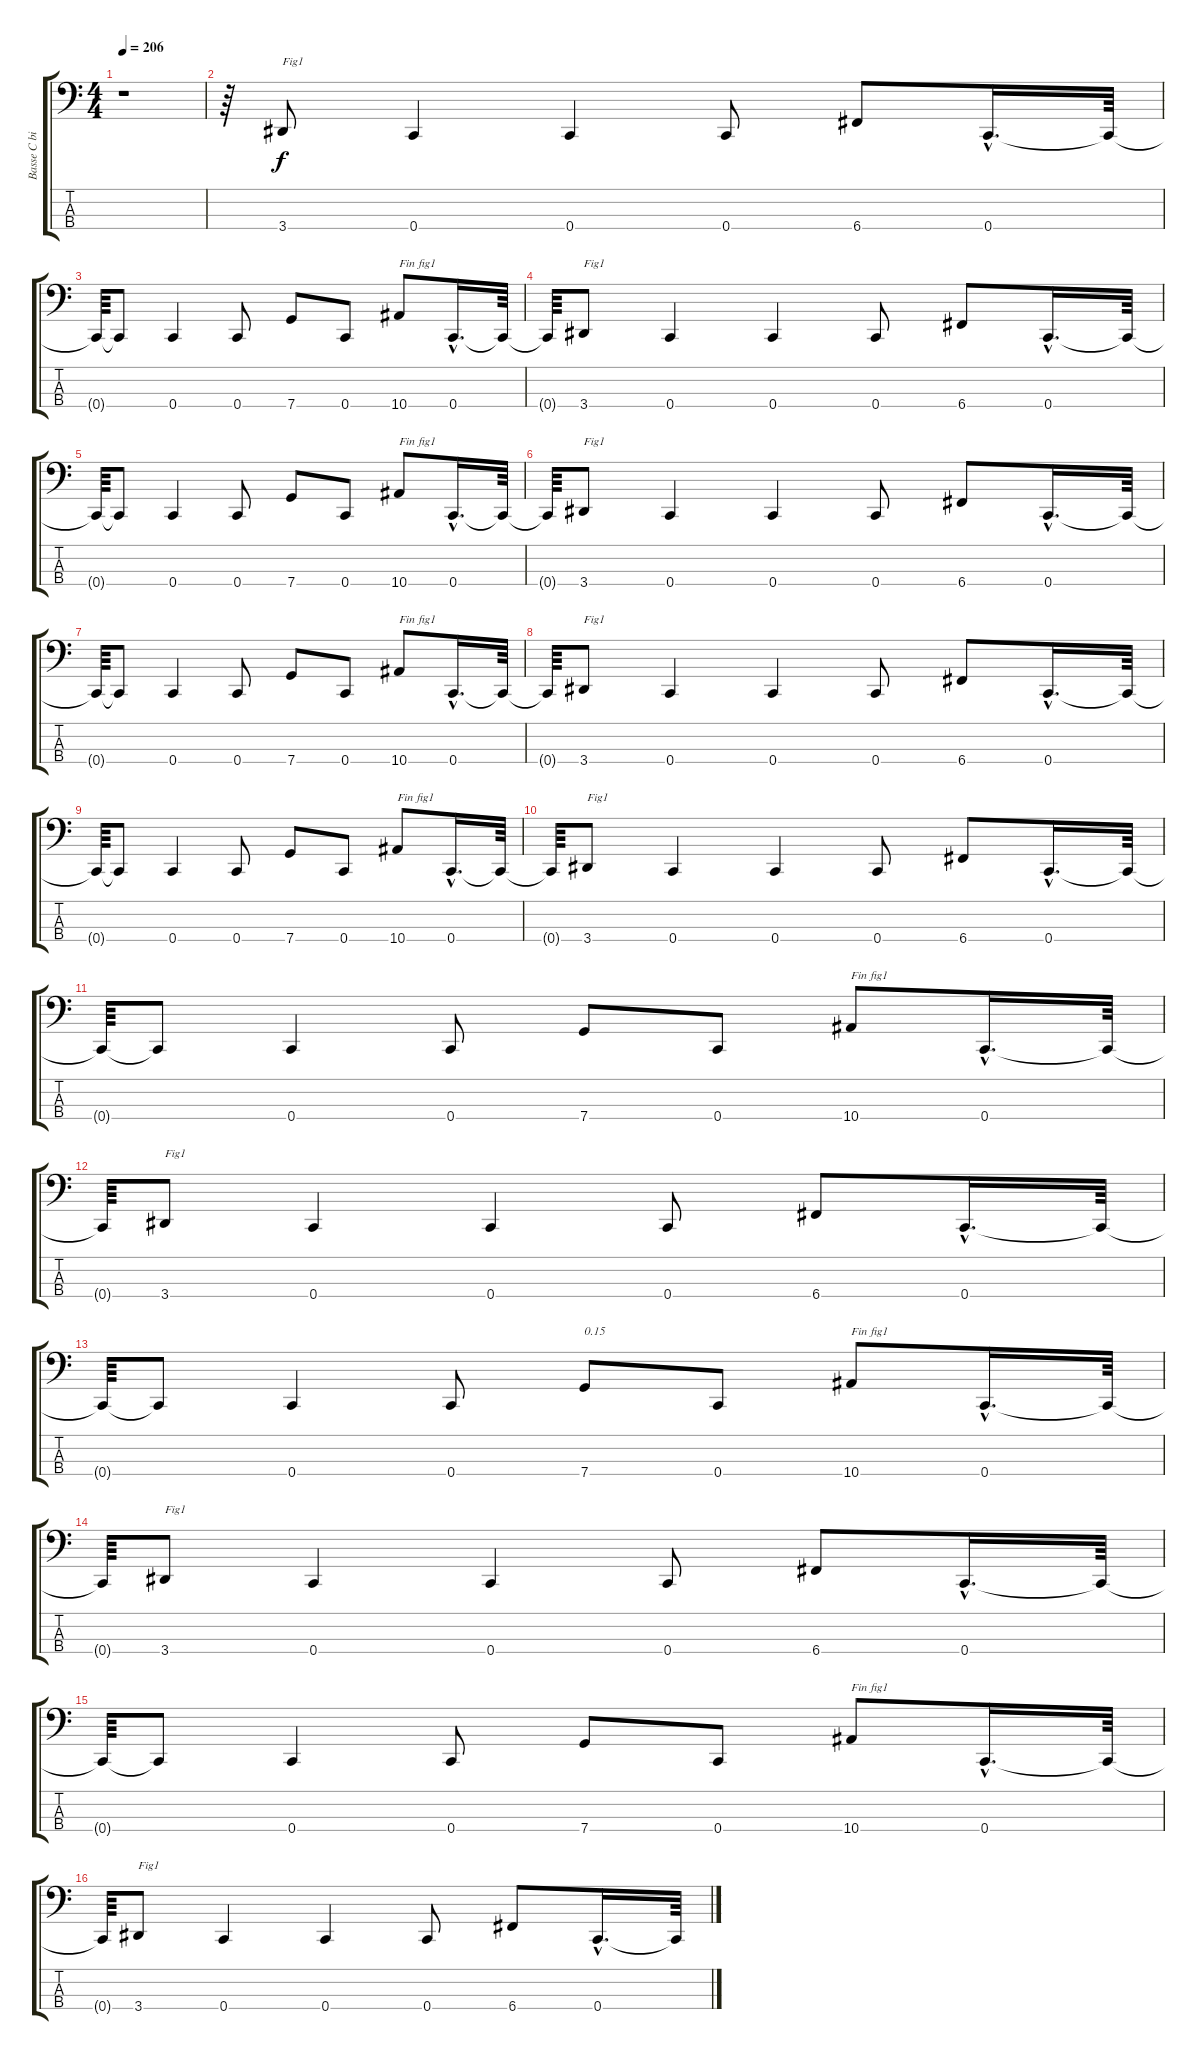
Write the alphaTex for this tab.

\track ("Basse C bis" "Basse C bi") {instrument synthbass2}
\staff {score tabs}
\tuning (Eb2 Bb1 F1 C1) {hide}
\ts (4 4)
\tempo 206
\clef f4
\ks c
r.1{dy f instrument synthbass2} |
r.64 3.4.8{txt "Fig1"} 0.4.4 0.4.4 0.4.8 6.4.8 0.4{hac}.16{d} 0.4{t}.64 |
0.4{t}.64 0.4{t}.8 0.4.4 0.4.8 7.4.8 0.4.8 10.4.8{txt "Fin fig1"} 0.4{hac}.16{d} 0.4{t}.64 |
0.4{t}.64 3.4.8{txt "Fig1"} 0.4.4 0.4.4 0.4.8 6.4.8 0.4{hac}.16{d} 0.4{t}.64 |
0.4{t}.64 0.4{t}.8 0.4.4 0.4.8 7.4.8 0.4.8 10.4.8{txt "Fin fig1"} 0.4{hac}.16{d} 0.4{t}.64 |
0.4{t}.64 3.4.8{txt "Fig1"} 0.4.4 0.4.4 0.4.8 6.4.8 0.4{hac}.16{d} 0.4{t}.64 |
0.4{t}.64 0.4{t}.8 0.4.4 0.4.8 7.4.8 0.4.8 10.4.8{txt "Fin fig1"} 0.4{hac}.16{d} 0.4{t}.64 |
0.4{t}.64 3.4.8{txt "Fig1"} 0.4.4 0.4.4 0.4.8 6.4.8 0.4{hac}.16{d} 0.4{t}.64 |
0.4{t}.64 0.4{t}.8 0.4.4 0.4.8 7.4.8 0.4.8 10.4.8{txt "Fin fig1"} 0.4{hac}.16{d} 0.4{t}.64 |
0.4{t}.64 3.4.8{txt "Fig1"} 0.4.4 0.4.4 0.4.8 6.4.8 0.4{hac}.16{d} 0.4{t}.64 |
0.4{t}.64 0.4{t}.8 0.4.4 0.4.8 7.4.8 0.4.8 10.4.8{txt "Fin fig1"} 0.4{hac}.16{d} 0.4{t}.64 |
0.4{t}.64 3.4.8{txt "Fig1"} 0.4.4 0.4.4 0.4.8 6.4.8 0.4{hac}.16{d} 0.4{t}.64 |
0.4{t}.64 0.4{t}.8 0.4.4 0.4.8 7.4.8{txt "0.15"} 0.4.8 10.4.8{txt "Fin fig1"} 0.4{hac}.16{d} 0.4{t}.64 |
0.4{t}.64 3.4.8{txt "Fig1"} 0.4.4 0.4.4 0.4.8 6.4.8 0.4{hac}.16{d} 0.4{t}.64 |
0.4{t}.64 0.4{t}.8 0.4.4 0.4.8 7.4.8 0.4.8 10.4.8{txt "Fin fig1"} 0.4{hac}.16{d} 0.4{t}.64 |
0.4{t}.64 3.4.8{txt "Fig1"} 0.4.4 0.4.4 0.4.8 6.4.8 0.4{hac}.16{d} 0.4{t}.64
